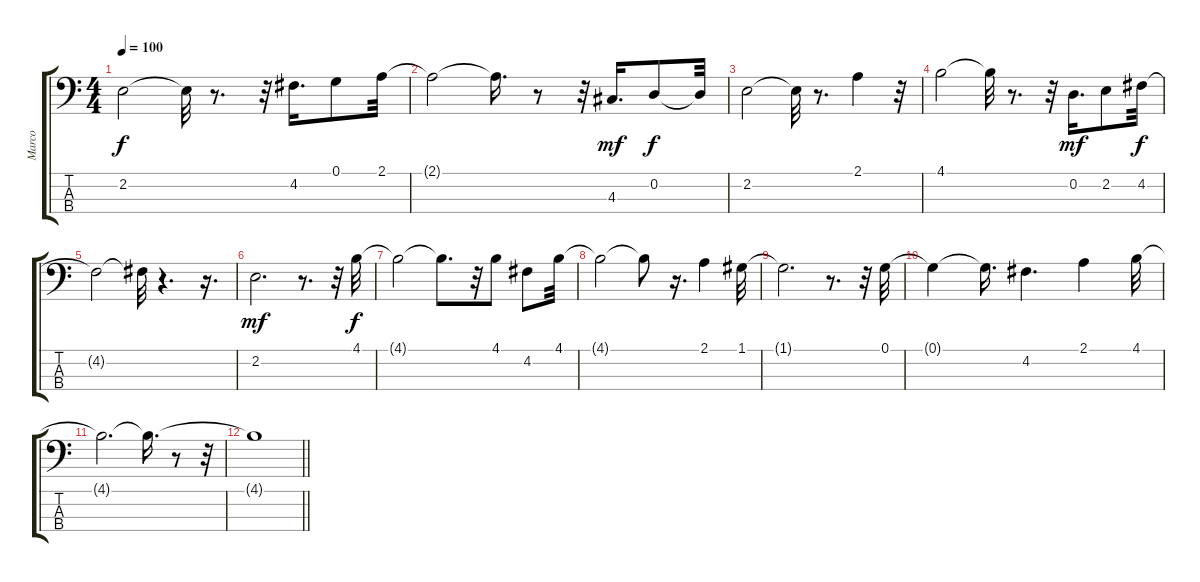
\track ("Marco" "Marco") {instrument distortionguitar}
\staff {score tabs}
\tuning (G2 D2 A1 E1) {hide}
\ts (4 4)
\tempo 100
\clef f4
\ks c
2.2{t}.2{dy f} 2.2{t}.32 r.8{d} r.32 4.2.16{d} 0.1.8 2.1.32 |
2.1{t}.2 2.1{t}.16{d} r.8 r.32 4.3.16{d dy mf} 0.2.8{dy f} 0.2{t}.32 |
2.2.2 2.2{t}.32 r.8{d} 2.1.4 r.32 |
4.1.2 4.1{t}.32 r.8{d} r.32 0.2.16{d dy mf} 2.2.8 4.2.32{dy f} |
4.2{t}.2 4.2{t}.32 r.4{d} r.16{d} |
2.2.2{d dy mf} r.8{d} r.32 4.1.32{dy f} |
4.1{t}.2 4.1{t}.8{d} r.32 4.1.8 4.2.8 4.1.32 |
4.1{t}.2 4.1{t}.8 r.16{d} 2.1.4 1.1.32 |
1.1{t}.2{d} r.8{d} r.32 0.1.32 |
0.1{t}.4 0.1{t}.16{d} 4.2.4{d} 2.1.4 4.1.32 |
4.1{t}.2{d} 4.1{t}.16{d} r.8 r.32 |
\barLineRight lightlight
4.1{t}.1
